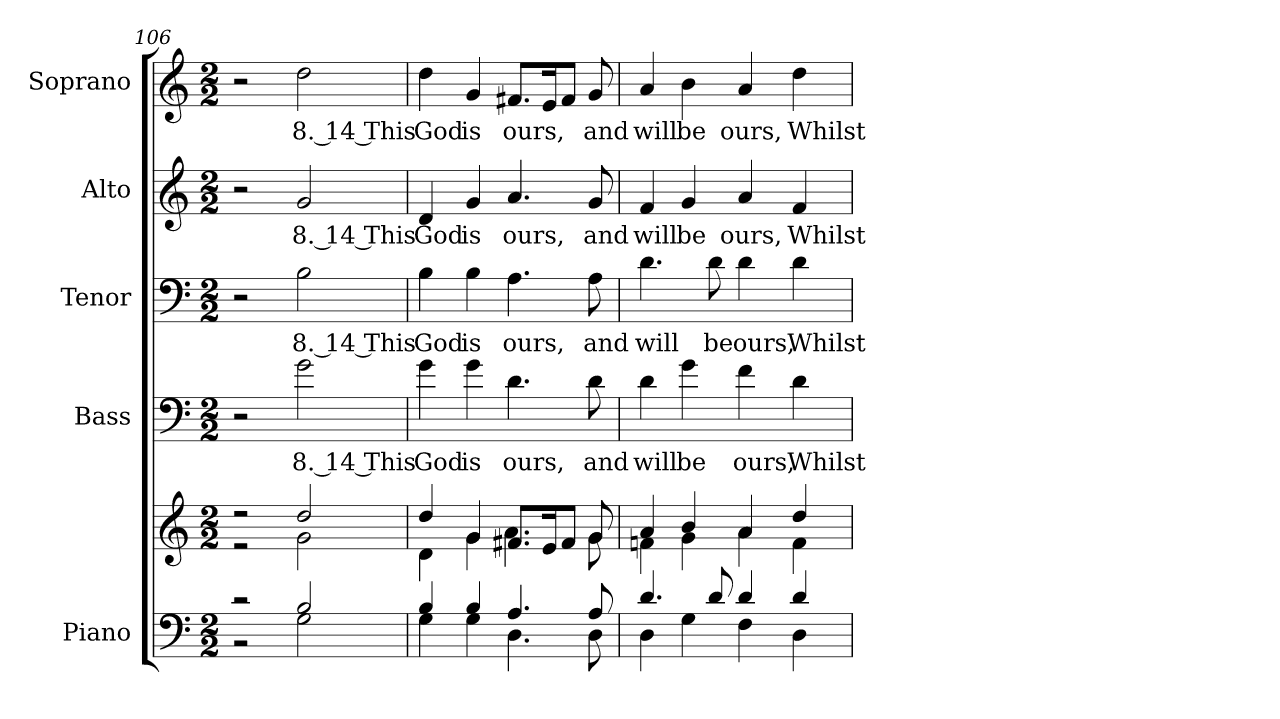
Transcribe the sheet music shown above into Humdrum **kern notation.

**kern	**kern	**kern	**text	**kern	**text	**kern	**text	**kern	**text
*part5	*part5	*part4	*part4	*part3	*part3	*part2	*part2	*part1	*part1
*staff6	*staff5	*staff4	*staff4	*staff3	*staff3	*staff2	*staff2	*staff1	*staff1
*I"Piano	*	*I"Bass	*	*I"Tenor	*	*I"Alto	*	*I"Soprano	*
*I'Pno.	*	*	*	*	*	*	*	*	*
*clefF4	*clefG2	*clefF4	*	*clefF4	*	*clefG2	*	*clefG2	*
*	*	*ITrd7c12	*	*	*	*	*	*	*
*k[]	*k[]	*k[]	*	*k[]	*	*k[]	*	*k[]	*
*C:	*C:	*C:	*	*C:	*	*C:	*	*C:	*
*M2/2	*M2/2	*M2/2	*	*M2/2	*	*M2/2	*	*M2/2	*
=106	=106	=106	=106	=106	=106	=106	=106	=106	=106
*^	*^	*	*	*	*	*	*	*	*
2r	2r	2r	2r	2r	.	2r	.	2r	.	2r	.
!	!	!	!	!	!LO:LY:b:color=#000000	!	!	!	!	!	!
!	!	!	!	!	!	!	!LO:LY:b:color=#000000	!	!	!	!
!	!	!	!	!	!	!	!	!	!LO:LY:b:color=#000000	!	!
!	!	!	!	!	!	!	!	!	!	!	!LO:LY:b:color=#000000
2Bi/	2Gi\	2ddi/	2gi\	2Gi\	8. 14 This	2Bi\	8. 14 This	2gi/	8. 14 This	2ddi\	8. 14 This
=107	=107	=107	=107	=107	=107	=107	=107	=107	=107	=107	=107
!	!	!	!	!	!LO:LY:b:color=#000000	!	!	!	!	!	!
!	!	!	!	!	!	!	!LO:LY:b:color=#000000	!	!	!	!
!	!	!	!	!	!	!	!	!	!LO:LY:b:color=#000000	!	!
!	!	!	!	!	!	!	!	!	!	!	!LO:LY:b:color=#000000
4Bi/	4Gi\	4ddi/	4di\	4Gi\	God	4Bi\	God	4di/	God	4ddi\	God
!	!	!	!	!	!LO:LY:b:color=#000000	!	!	!	!	!	!
!	!	!	!	!	!	!	!LO:LY:b:color=#000000	!	!	!	!
!	!	!	!	!	!	!	!	!	!LO:LY:b:color=#000000	!	!
!	!	!	!	!	!	!	!	!	!	!	!LO:LY:b:color=#000000
4Bi/	4Gi\	4gi/	4gi\	4Gi\	is	4Bi\	is	4gi/	is	4gi/	is
!	!	!	!	!	!LO:LY:b:color=#000000	!	!	!	!	!	!
!	!	!	!	!	!	!	!LO:LY:b:color=#000000	!	!	!	!
!	!	!	!	!	!	!	!	!	!LO:LY:b:color=#000000	!	!
!	!	!	!	!	!	!	!	!	!	!	!LO:LY:b:color=#000000
4.Ai/	4.Di\	8.f#Xi/L	4.ai\	4.Di\	ours,	4.Ai\	ours,	4.ai/	ours,	8.f#Xi/L	ours,
.	.	16ei/K	.	.	.	.	.	.	.	16ei/K	.
.	.	8f#i/J	.	.	.	.	.	.	.	8f#i/J	.
!	!	!	!	!	!LO:LY:b:color=#000000	!	!	!	!	!	!
!	!	!	!	!	!	!	!LO:LY:b:color=#000000	!	!	!	!
!	!	!	!	!	!	!	!	!	!LO:LY:b:color=#000000	!	!
!	!	!	!	!	!	!	!	!	!	!	!LO:LY:b:color=#000000
8Ai/	8Di\	8gi/	8gi\	8Di\	and	8Ai\	and	8gi/	and	8gi/	and
!!LO:LB:g=z
=108	=108	=108	=108	=108	=108	=108	=108	=108	=108	=108	=108
!	!	!	!	!	!LO:LY:b:color=#000000	!	!	!	!	!	!
!	!	!	!	!	!	!	!LO:LY:b:color=#000000	!	!	!	!
!	!	!	!	!	!	!	!	!	!LO:LY:b:color=#000000	!	!
!	!	!	!	!	!	!	!	!	!	!	!LO:LY:b:color=#000000
4.di/	4Di\	4ai/	4fni\	4Di\	will	4.di\	will	4fi/	will	4ai/	will
!	!	!	!	!	!LO:LY:b:color=#000000	!	!	!	!	!	!
!	!	!	!	!	!	!	!	!	!LO:LY:b:color=#000000	!	!
!	!	!	!	!	!	!	!	!	!	!	!LO:LY:b:color=#000000
.	4Gi\	4bi/	4gi\	4Gi\	be	.	.	4gi/	be	4bi\	be
!	!	!	!	!	!	!	!LO:LY:b:color=#000000	!	!	!	!
8di/	.	.	.	.	.	8di\	be	.	.	.	.
!	!	!	!	!	!LO:LY:b:color=#000000	!	!	!	!	!	!
!	!	!	!	!	!	!	!LO:LY:b:color=#000000	!	!	!	!
!	!	!	!	!	!	!	!	!	!LO:LY:b:color=#000000	!	!
!	!	!	!	!	!	!	!	!	!	!	!LO:LY:b:color=#000000
4di/	4Fi\	4ai/	4ai\	4Fi\	ours,	4di\	ours,	4ai/	ours,	4ai/	ours,
!	!	!	!	!	!LO:LY:b:color=#000000	!	!	!	!	!	!
!	!	!	!	!	!	!	!LO:LY:b:color=#000000	!	!	!	!
!	!	!	!	!	!	!	!	!	!LO:LY:b:color=#000000	!	!
!	!	!	!	!	!	!	!	!	!	!	!LO:LY:b:color=#000000
4di/	4Di\	4ddi/	4fi\	4Di\	Whilst	4di\	Whilst	4fi/	Whilst	4ddi\	Whilst
*v	*v	*	*	*	*	*	*	*	*	*	*
*	*v	*v	*	*	*	*	*	*	*	*
=	=	=	=	=	=	=	=	=	=
*-	*-	*-	*-	*-	*-	*-	*-	*-	*-
